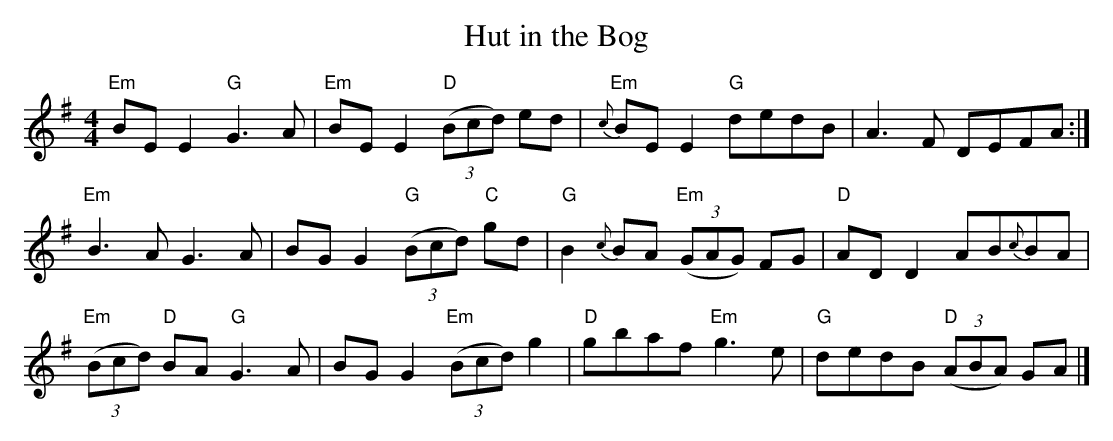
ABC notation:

X:1
T:Hut in the Bog
M:4/4
L:1/8
K:Em
"Em"BE E2 "G"G3 A | "Em"BE E2 "D"((3Bcd) ed | "Em"{c}BE E2 "G"dedB | A3 F DEFA :|
"Em"B3 A G3 A | BG G2 "G"((3Bcd) "C"gd | "G"B2 {c}BA "Em"((3GAG) FG | \
"D"AD D2 AB{c}BA |
"Em"((3Bcd) "D"BA "G"G3 A | BG G2 "Em"((3Bcd) g2 | "D"gbaf "Em"g3 e | \
"G"dedB "D"((3ABA) GA |]
